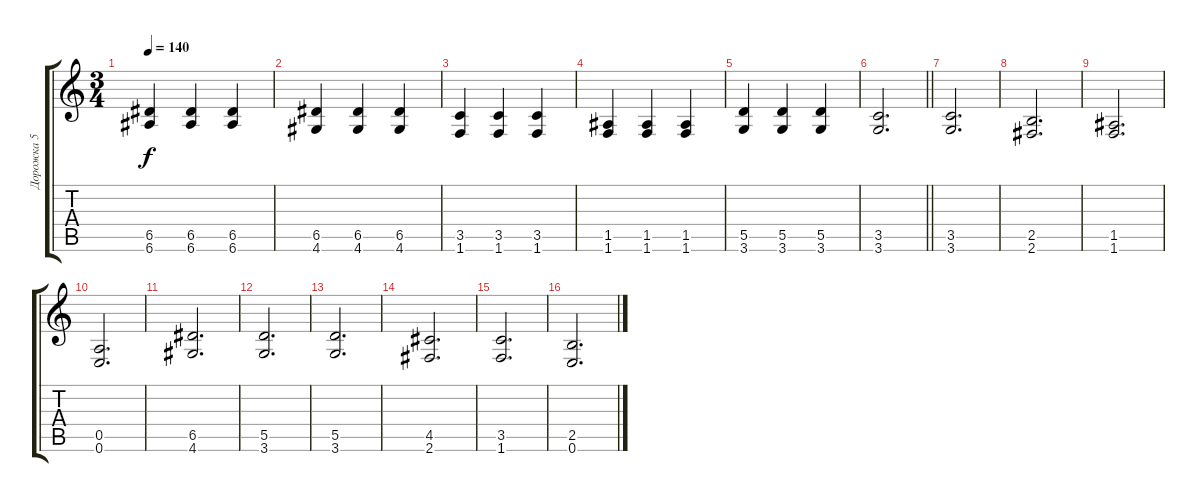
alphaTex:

\track ("Дорожка 5" "Дорожка 5") {instrument overdrivenguitar}
\staff {score tabs}
\tuning (E4 B3 G3 D3 A2 E2) {hide}
\ts (3 4)
\tempo 140
\clef g2
\ks c
(6.5 6.6).4{dy f} (6.5 6.6).4 (6.5 6.6).4 |
(6.5 4.6).4 (6.5 4.6).4 (6.5 4.6).4 |
(3.5 1.6).4 (3.5 1.6).4 (3.5 1.6).4 |
(1.5 1.6).4 (1.5 1.6).4 (1.5 1.6).4 |
(5.5 3.6).4 (5.5 3.6).4 (5.5 3.6).4 |
\barLineRight lightlight
(3.5 3.6).2{d} |
(3.5 3.6).2{d} |
(2.5 2.6).2{d} |
(1.5 1.6).2{d} |
(0.5 0.6).2{d} |
(6.5 4.6).2{d} |
(5.5 3.6).2{d} |
(5.5 3.6).2{d} |
(4.5 2.6).2{d} |
(3.5 1.6).2{d} |
(2.5 0.6).2{d}
